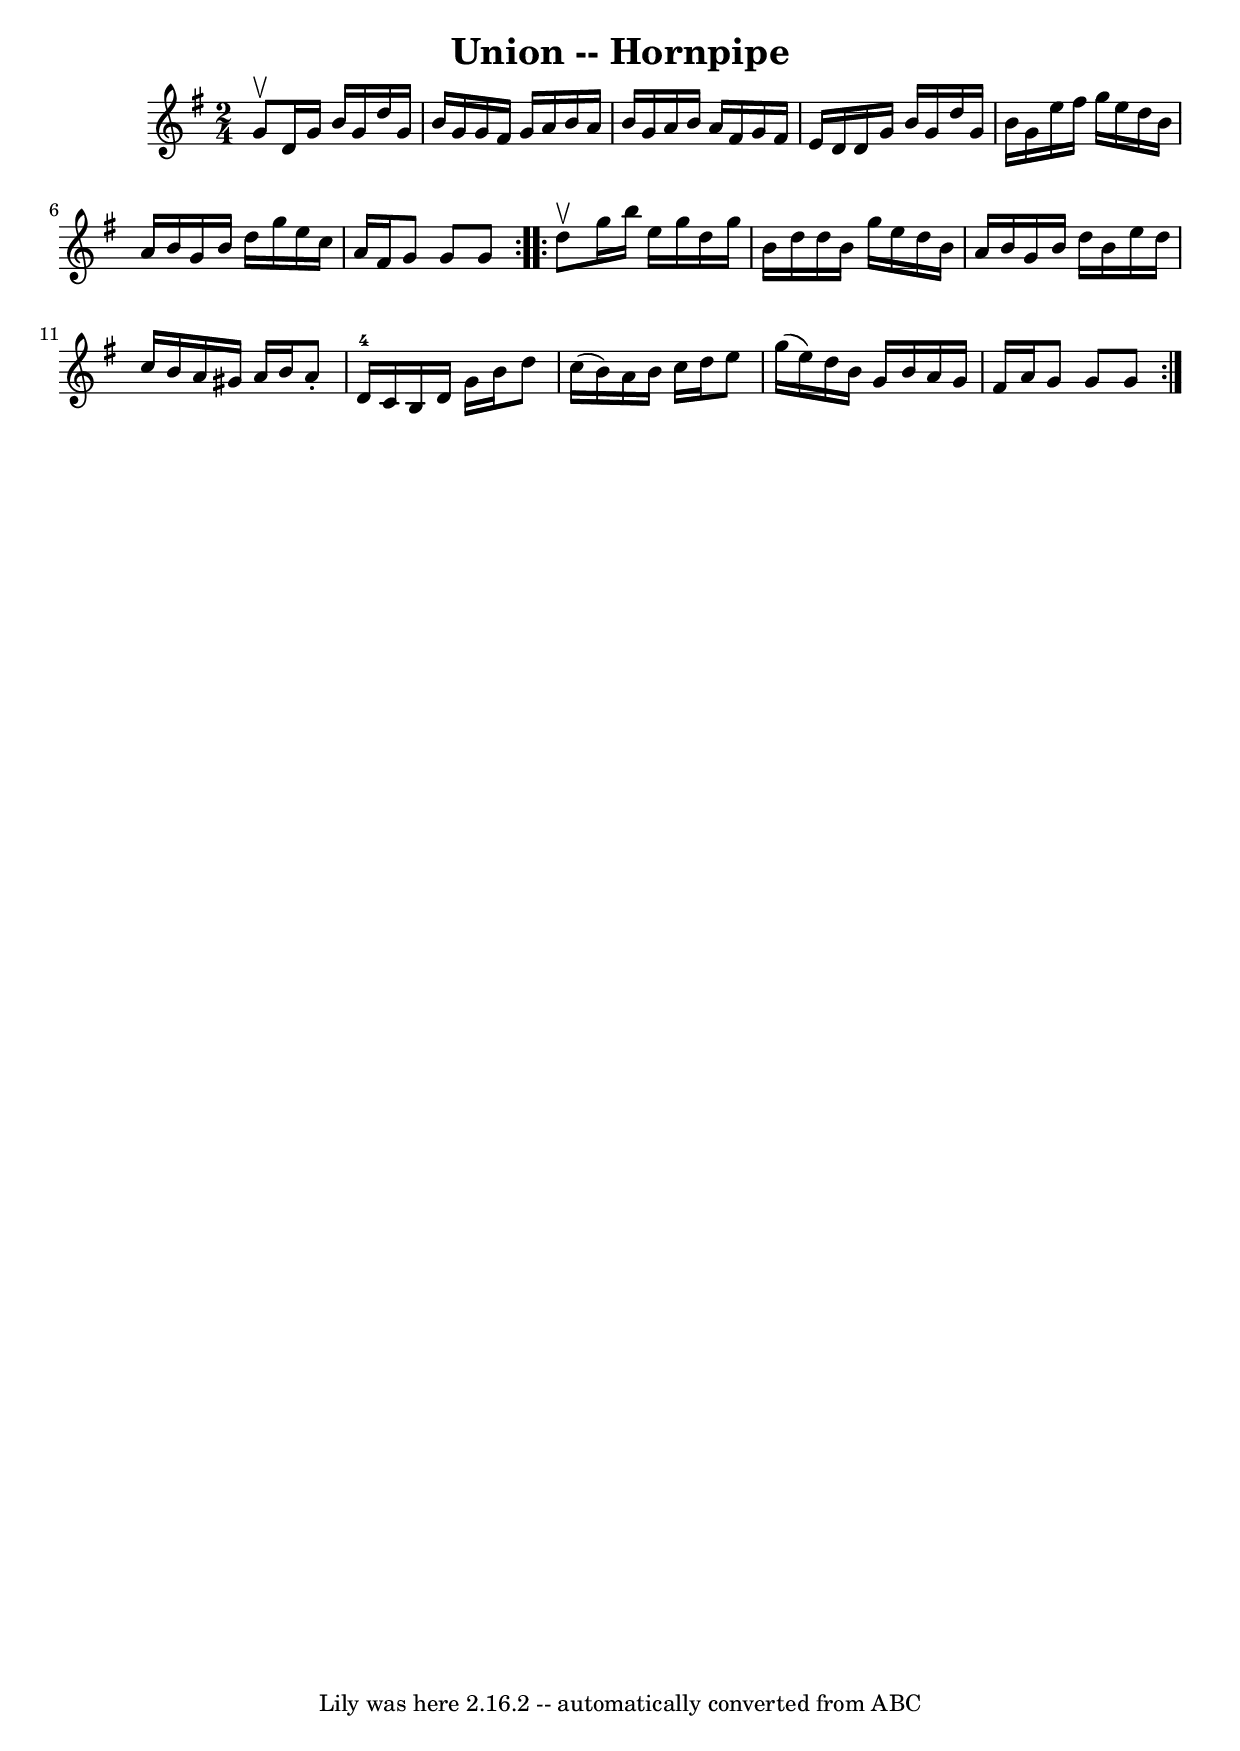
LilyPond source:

\version "2.16.2"
\include "Mammoth.ily"
\header {
	%% book = "Cole's 1000 Fiddle Tunes"
	crossRefNumber = "1"
	footnotes = ""
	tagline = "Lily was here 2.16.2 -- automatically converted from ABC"
	title = "Union -- Hornpipe"
}
voicedefault =  {


\repeat volta 2 {
\time 2/4 
\key g \major g'8^\upbow |
 d'16 g'16 b'16 g'16   
 d''16 g'16 b'16 g'16  |
 g'16 fis'16 g'16 a'16    
b'16 a'16 b'16 g'16  |
 a'16 b'16 a'16 fis'16 g'16 
 fis'16 e'16 d'16  |
 d'16 g'16 b'16 g'16 d''16   
 g'16 b'16 g'16  |
 e''16 fis''16 g''16 e''16 d''16   
 b'16 a'16 b'16  |
 g'16 b'16 d''16 g''16 e''16    
c''16 a'16 fis'16  |
 g'8 g'8 g'8  }     \repeat volta 2 {  
 d''8^\upbow |
 g''16 b''16 e''16 g''16 d''16 g''16    
b'16 d''16  |
 d''16 b'16 g''16 e''16 d''16 b'16    
a'16 b'16  |
 g'16 b'16 d''16 b'16 e''16 d''16    
c''16 b'16  |
 a'16 gis'16 a'16 b'16 a'8 -. d'16-4  
 c'16  |
 b16 d'16 g'16 b'16 d''8 c''16 (b'16) 
|
 a'16 b'16 c''16 d''16 e''8 g''16 (e''16) 
|
 d''16 b'16 g'16 b'16 a'16 g'16 fis'16 a'16  
|
 g'8 g'8 g'8  }   
}

\score{
    <<

	\context Staff="default"
	{
	    \voicedefault 
	}

    >>
	\layout {
	}
	\midi {}
}
